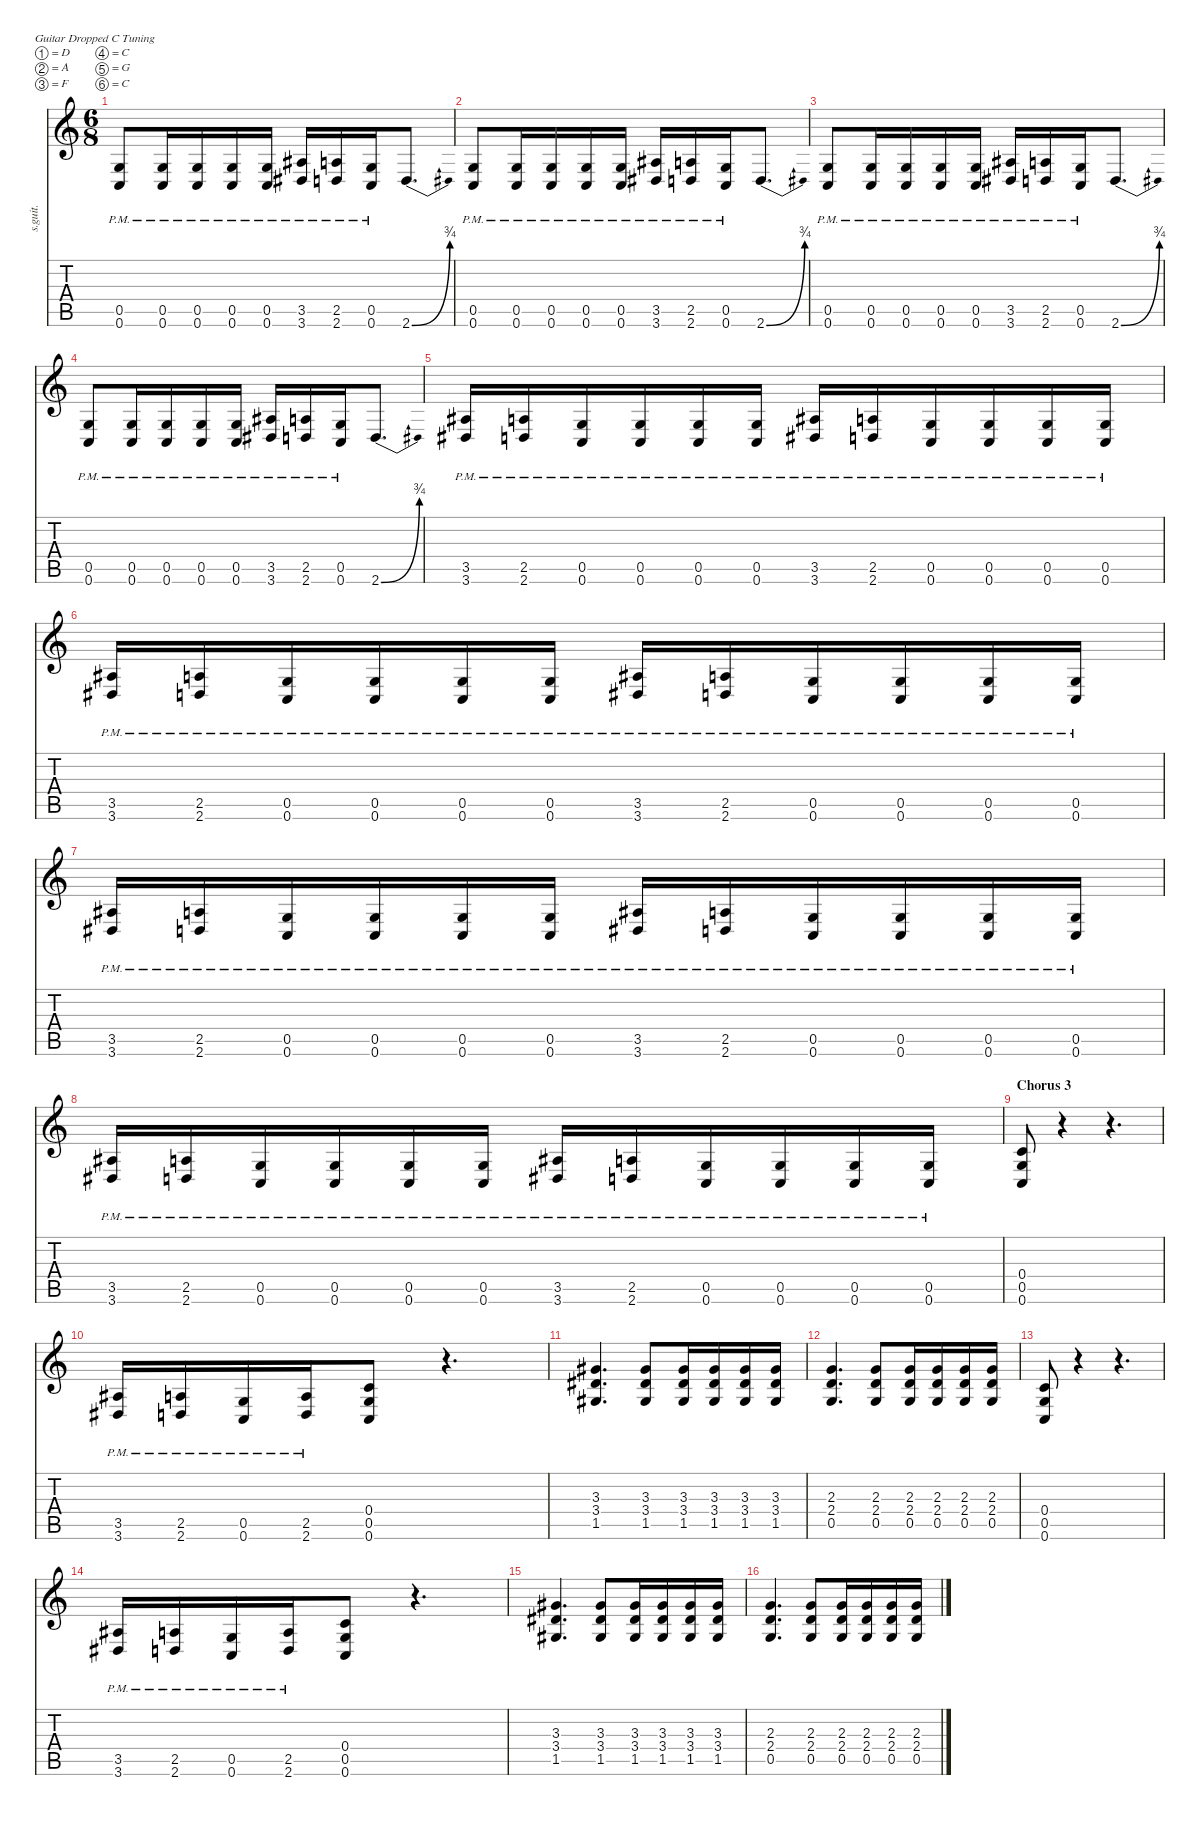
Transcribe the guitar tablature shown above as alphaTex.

\defaultSystemsLayout 4
\hideDynamics
\bracketExtendMode nobrackets
\track ("Daron Malakian" "s.guit.") {instrument distortionguitar}
\staff {score tabs}
\tuning (D4 A3 F3 C3 G2 C2)
\ts (6 8)
\tempo (123 hide)
\clef g2
\ks c
(0.5{pm} 0.6{pm}).8{lyrics (0 "") lyrics (1 "") lyrics (2 "") lyrics (3 "") lyrics (4 "") dy f} (0.5{pm} 0.6{pm}).16{lyrics (0 "") lyrics (1 "") lyrics (2 "") lyrics (3 "") lyrics (4 "")} (0.5{pm} 0.6{pm}).16{lyrics (0 "") lyrics (1 "") lyrics (2 "") lyrics (3 "") lyrics (4 "")} (0.5{pm} 0.6{pm}).16{lyrics (0 "") lyrics (1 "") lyrics (2 "") lyrics (3 "") lyrics (4 "")} (0.5{pm} 0.6{pm}).16{lyrics (0 "") lyrics (1 "") lyrics (2 "") lyrics (3 "") lyrics (4 "")} (3.5{pm acc #} 3.6{pm acc #}).16{lyrics (0 "") lyrics (1 "") lyrics (2 "") lyrics (3 "") lyrics (4 "")} (2.5{pm} 2.6{pm}).16{lyrics (0 "") lyrics (1 "") lyrics (2 "") lyrics (3 "") lyrics (4 "")} (0.5{pm} 0.6{pm}).16{lyrics (0 "") lyrics (1 "") lyrics (2 "") lyrics (3 "") lyrics (4 "")} 2.6{be (bend 0 0 15 3)}.8{d lyrics (0 "") lyrics (1 "") lyrics (2 "") lyrics (3 "") lyrics (4 "")} |
(0.5{pm} 0.6{pm}).8{lyrics (0 "") lyrics (1 "") lyrics (2 "") lyrics (3 "") lyrics (4 "")} (0.5{pm} 0.6{pm}).16{lyrics (0 "") lyrics (1 "") lyrics (2 "") lyrics (3 "") lyrics (4 "")} (0.5{pm} 0.6{pm}).16{lyrics (0 "") lyrics (1 "") lyrics (2 "") lyrics (3 "") lyrics (4 "")} (0.5{pm} 0.6{pm}).16{lyrics (0 "") lyrics (1 "") lyrics (2 "") lyrics (3 "") lyrics (4 "")} (0.5{pm} 0.6{pm}).16{lyrics (0 "") lyrics (1 "") lyrics (2 "") lyrics (3 "") lyrics (4 "")} (3.5{pm acc #} 3.6{pm acc #}).16{lyrics (0 "") lyrics (1 "") lyrics (2 "") lyrics (3 "") lyrics (4 "")} (2.5{pm} 2.6{pm}).16{lyrics (0 "") lyrics (1 "") lyrics (2 "") lyrics (3 "") lyrics (4 "")} (0.5{pm} 0.6{pm}).16{lyrics (0 "") lyrics (1 "") lyrics (2 "") lyrics (3 "") lyrics (4 "")} 2.6{be (bend 0 0 15 3)}.8{d lyrics (0 "") lyrics (1 "") lyrics (2 "") lyrics (3 "") lyrics (4 "")} |
(0.5{pm} 0.6{pm}).8{lyrics (0 "") lyrics (1 "") lyrics (2 "") lyrics (3 "") lyrics (4 "")} (0.5{pm} 0.6{pm}).16{lyrics (0 "") lyrics (1 "") lyrics (2 "") lyrics (3 "") lyrics (4 "")} (0.5{pm} 0.6{pm}).16{lyrics (0 "") lyrics (1 "") lyrics (2 "") lyrics (3 "") lyrics (4 "")} (0.5{pm} 0.6{pm}).16{lyrics (0 "") lyrics (1 "") lyrics (2 "") lyrics (3 "") lyrics (4 "")} (0.5{pm} 0.6{pm}).16{lyrics (0 "") lyrics (1 "") lyrics (2 "") lyrics (3 "") lyrics (4 "")} (3.5{pm acc #} 3.6{pm acc #}).16{lyrics (0 "") lyrics (1 "") lyrics (2 "") lyrics (3 "") lyrics (4 "")} (2.5{pm} 2.6{pm}).16{lyrics (0 "") lyrics (1 "") lyrics (2 "") lyrics (3 "") lyrics (4 "")} (0.5{pm} 0.6{pm}).16{lyrics (0 "") lyrics (1 "") lyrics (2 "") lyrics (3 "") lyrics (4 "")} 2.6{be (bend 0 0 15 3)}.8{d lyrics (0 "") lyrics (1 "") lyrics (2 "") lyrics (3 "") lyrics (4 "")} |
(0.5{pm} 0.6{pm}).8{lyrics (0 "") lyrics (1 "") lyrics (2 "") lyrics (3 "") lyrics (4 "")} (0.5{pm} 0.6{pm}).16{lyrics (0 "") lyrics (1 "") lyrics (2 "") lyrics (3 "") lyrics (4 "")} (0.5{pm} 0.6{pm}).16{lyrics (0 "") lyrics (1 "") lyrics (2 "") lyrics (3 "") lyrics (4 "")} (0.5{pm} 0.6{pm}).16{lyrics (0 "") lyrics (1 "") lyrics (2 "") lyrics (3 "") lyrics (4 "")} (0.5{pm} 0.6{pm}).16{lyrics (0 "") lyrics (1 "") lyrics (2 "") lyrics (3 "") lyrics (4 "")} (3.5{pm acc #} 3.6{pm acc #}).16{lyrics (0 "") lyrics (1 "") lyrics (2 "") lyrics (3 "") lyrics (4 "")} (2.5{pm} 2.6{pm}).16{lyrics (0 "") lyrics (1 "") lyrics (2 "") lyrics (3 "") lyrics (4 "")} (0.5{pm} 0.6{pm}).16{lyrics (0 "") lyrics (1 "") lyrics (2 "") lyrics (3 "") lyrics (4 "")} 2.6{be (bend 0 0 15 3)}.8{d lyrics (0 "") lyrics (1 "") lyrics (2 "") lyrics (3 "") lyrics (4 "")} |
(3.5{pm acc #} 3.6{pm acc #}).16{lyrics (0 "") lyrics (1 "") lyrics (2 "") lyrics (3 "") lyrics (4 "")} (2.5{pm} 2.6{pm}).16{lyrics (0 "") lyrics (1 "") lyrics (2 "") lyrics (3 "") lyrics (4 "")} (0.5{pm} 0.6{pm}).16{lyrics (0 "") lyrics (1 "") lyrics (2 "") lyrics (3 "") lyrics (4 "")} (0.5{pm} 0.6{pm}).16{lyrics (0 "") lyrics (1 "") lyrics (2 "") lyrics (3 "") lyrics (4 "")} (0.5{pm} 0.6{pm}).16{lyrics (0 "") lyrics (1 "") lyrics (2 "") lyrics (3 "") lyrics (4 "")} (0.5{pm} 0.6{pm}).16{lyrics (0 "") lyrics (1 "") lyrics (2 "") lyrics (3 "") lyrics (4 "")} (3.5{pm acc #} 3.6{pm acc #}).16{lyrics (0 "") lyrics (1 "") lyrics (2 "") lyrics (3 "") lyrics (4 "")} (2.5{pm} 2.6{pm}).16{lyrics (0 "") lyrics (1 "") lyrics (2 "") lyrics (3 "") lyrics (4 "")} (0.5{pm} 0.6{pm}).16{lyrics (0 "") lyrics (1 "") lyrics (2 "") lyrics (3 "") lyrics (4 "")} (0.5{pm} 0.6{pm}).16{lyrics (0 "") lyrics (1 "") lyrics (2 "") lyrics (3 "") lyrics (4 "")} (0.5{pm} 0.6{pm}).16{lyrics (0 "") lyrics (1 "") lyrics (2 "") lyrics (3 "") lyrics (4 "")} (0.5{pm} 0.6{pm}).16{lyrics (0 "") lyrics (1 "") lyrics (2 "") lyrics (3 "") lyrics (4 "")} |
(3.5{pm acc #} 3.6{pm acc #}).16{lyrics (0 "") lyrics (1 "") lyrics (2 "") lyrics (3 "") lyrics (4 "")} (2.5{pm} 2.6{pm}).16{lyrics (0 "") lyrics (1 "") lyrics (2 "") lyrics (3 "") lyrics (4 "")} (0.5{pm} 0.6{pm}).16{lyrics (0 "") lyrics (1 "") lyrics (2 "") lyrics (3 "") lyrics (4 "")} (0.5{pm} 0.6{pm}).16{lyrics (0 "") lyrics (1 "") lyrics (2 "") lyrics (3 "") lyrics (4 "")} (0.5{pm} 0.6{pm}).16{lyrics (0 "") lyrics (1 "") lyrics (2 "") lyrics (3 "") lyrics (4 "")} (0.5{pm} 0.6{pm}).16{lyrics (0 "") lyrics (1 "") lyrics (2 "") lyrics (3 "") lyrics (4 "")} (3.5{pm acc #} 3.6{pm acc #}).16{lyrics (0 "") lyrics (1 "") lyrics (2 "") lyrics (3 "") lyrics (4 "")} (2.5{pm} 2.6{pm}).16{lyrics (0 "") lyrics (1 "") lyrics (2 "") lyrics (3 "") lyrics (4 "")} (0.5{pm} 0.6{pm}).16{lyrics (0 "") lyrics (1 "") lyrics (2 "") lyrics (3 "") lyrics (4 "")} (0.5{pm} 0.6{pm}).16{lyrics (0 "") lyrics (1 "") lyrics (2 "") lyrics (3 "") lyrics (4 "")} (0.5{pm} 0.6{pm}).16{lyrics (0 "") lyrics (1 "") lyrics (2 "") lyrics (3 "") lyrics (4 "")} (0.5{pm} 0.6{pm}).16{lyrics (0 "") lyrics (1 "") lyrics (2 "") lyrics (3 "") lyrics (4 "")} |
(3.5{pm acc #} 3.6{pm acc #}).16{lyrics (0 "") lyrics (1 "") lyrics (2 "") lyrics (3 "") lyrics (4 "")} (2.5{pm} 2.6{pm}).16{lyrics (0 "") lyrics (1 "") lyrics (2 "") lyrics (3 "") lyrics (4 "")} (0.5{pm} 0.6{pm}).16{lyrics (0 "") lyrics (1 "") lyrics (2 "") lyrics (3 "") lyrics (4 "")} (0.5{pm} 0.6{pm}).16{lyrics (0 "") lyrics (1 "") lyrics (2 "") lyrics (3 "") lyrics (4 "")} (0.5{pm} 0.6{pm}).16{lyrics (0 "") lyrics (1 "") lyrics (2 "") lyrics (3 "") lyrics (4 "")} (0.5{pm} 0.6{pm}).16{lyrics (0 "") lyrics (1 "") lyrics (2 "") lyrics (3 "") lyrics (4 "")} (3.5{pm acc #} 3.6{pm acc #}).16{lyrics (0 "") lyrics (1 "") lyrics (2 "") lyrics (3 "") lyrics (4 "")} (2.5{pm} 2.6{pm}).16{lyrics (0 "") lyrics (1 "") lyrics (2 "") lyrics (3 "") lyrics (4 "")} (0.5{pm} 0.6{pm}).16{lyrics (0 "") lyrics (1 "") lyrics (2 "") lyrics (3 "") lyrics (4 "")} (0.5{pm} 0.6{pm}).16{lyrics (0 "") lyrics (1 "") lyrics (2 "") lyrics (3 "") lyrics (4 "")} (0.5{pm} 0.6{pm}).16{lyrics (0 "") lyrics (1 "") lyrics (2 "") lyrics (3 "") lyrics (4 "")} (0.5{pm} 0.6{pm}).16{lyrics (0 "") lyrics (1 "") lyrics (2 "") lyrics (3 "") lyrics (4 "")} |
(3.5{pm acc #} 3.6{pm acc #}).16{lyrics (0 "") lyrics (1 "") lyrics (2 "") lyrics (3 "") lyrics (4 "")} (2.5{pm} 2.6{pm}).16{lyrics (0 "") lyrics (1 "") lyrics (2 "") lyrics (3 "") lyrics (4 "")} (0.5{pm} 0.6{pm}).16{lyrics (0 "") lyrics (1 "") lyrics (2 "") lyrics (3 "") lyrics (4 "")} (0.5{pm} 0.6{pm}).16{lyrics (0 "") lyrics (1 "") lyrics (2 "") lyrics (3 "") lyrics (4 "")} (0.5{pm} 0.6{pm}).16{lyrics (0 "") lyrics (1 "") lyrics (2 "") lyrics (3 "") lyrics (4 "")} (0.5{pm} 0.6{pm}).16{lyrics (0 "") lyrics (1 "") lyrics (2 "") lyrics (3 "") lyrics (4 "")} (3.5{pm acc #} 3.6{pm acc #}).16{lyrics (0 "") lyrics (1 "") lyrics (2 "") lyrics (3 "") lyrics (4 "")} (2.5{pm} 2.6{pm}).16{lyrics (0 "") lyrics (1 "") lyrics (2 "") lyrics (3 "") lyrics (4 "")} (0.5{pm} 0.6{pm}).16{lyrics (0 "") lyrics (1 "") lyrics (2 "") lyrics (3 "") lyrics (4 "")} (0.5{pm} 0.6{pm}).16{lyrics (0 "") lyrics (1 "") lyrics (2 "") lyrics (3 "") lyrics (4 "")} (0.5{pm} 0.6{pm}).16{lyrics (0 "") lyrics (1 "") lyrics (2 "") lyrics (3 "") lyrics (4 "")} (0.5{pm} 0.6{pm}).16{lyrics (0 "") lyrics (1 "") lyrics (2 "") lyrics (3 "") lyrics (4 "")} |
\section ("" "Chorus 3")
\tempo (120 hide)
(0.4 0.5 0.6).8{lyrics (0 "") lyrics (1 "") lyrics (2 "") lyrics (3 "") lyrics (4 "")} r.4 r.4{d} |
(3.5{pm acc #} 3.6{pm acc #}).16{lyrics (0 "") lyrics (1 "") lyrics (2 "") lyrics (3 "") lyrics (4 "")} (2.5{pm} 2.6{pm}).16{lyrics (0 "") lyrics (1 "") lyrics (2 "") lyrics (3 "") lyrics (4 "")} (0.5{pm} 0.6{pm}).16{lyrics (0 "") lyrics (1 "") lyrics (2 "") lyrics (3 "") lyrics (4 "")} (2.5{pm} 2.6{pm}).16{lyrics (0 "") lyrics (1 "") lyrics (2 "") lyrics (3 "") lyrics (4 "")} (0.4 0.5 0.6).8{lyrics (0 "") lyrics (1 "") lyrics (2 "") lyrics (3 "") lyrics (4 "")} r.4{d} |
(3.3{acc #} 3.4{acc #} 1.5{acc #}).4{d lyrics (0 "") lyrics (1 "") lyrics (2 "") lyrics (3 "") lyrics (4 "")} (3.3{acc #} 3.4{acc #} 1.5{acc #}).8{lyrics (0 "") lyrics (1 "") lyrics (2 "") lyrics (3 "") lyrics (4 "")} (3.3{acc #} 3.4{acc #} 1.5{acc #}).16{lyrics (0 "") lyrics (1 "") lyrics (2 "") lyrics (3 "") lyrics (4 "")} (3.3{acc #} 3.4{acc #} 1.5{acc #}).16{lyrics (0 "") lyrics (1 "") lyrics (2 "") lyrics (3 "") lyrics (4 "")} (3.3{acc #} 3.4{acc #} 1.5{acc #}).16{lyrics (0 "") lyrics (1 "") lyrics (2 "") lyrics (3 "") lyrics (4 "")} (3.3{acc #} 3.4{acc #} 1.5{acc #}).16{lyrics (0 "") lyrics (1 "") lyrics (2 "") lyrics (3 "") lyrics (4 "")} |
(2.3 2.4 0.5).4{d lyrics (0 "") lyrics (1 "") lyrics (2 "") lyrics (3 "") lyrics (4 "")} (2.3 2.4 0.5).8{lyrics (0 "") lyrics (1 "") lyrics (2 "") lyrics (3 "") lyrics (4 "")} (2.3 2.4 0.5).16{lyrics (0 "") lyrics (1 "") lyrics (2 "") lyrics (3 "") lyrics (4 "")} (2.3 2.4 0.5).16{lyrics (0 "") lyrics (1 "") lyrics (2 "") lyrics (3 "") lyrics (4 "")} (2.3 2.4 0.5).16{lyrics (0 "") lyrics (1 "") lyrics (2 "") lyrics (3 "") lyrics (4 "")} (2.3 2.4 0.5).16{lyrics (0 "") lyrics (1 "") lyrics (2 "") lyrics (3 "") lyrics (4 "")} |
(0.4 0.5 0.6).8{lyrics (0 "") lyrics (1 "") lyrics (2 "") lyrics (3 "") lyrics (4 "")} r.4 r.4{d} |
(3.5{pm acc #} 3.6{pm acc #}).16{lyrics (0 "") lyrics (1 "") lyrics (2 "") lyrics (3 "") lyrics (4 "")} (2.5{pm} 2.6{pm}).16{lyrics (0 "") lyrics (1 "") lyrics (2 "") lyrics (3 "") lyrics (4 "")} (0.5{pm} 0.6{pm}).16{lyrics (0 "") lyrics (1 "") lyrics (2 "") lyrics (3 "") lyrics (4 "")} (2.5{pm} 2.6{pm}).16{lyrics (0 "") lyrics (1 "") lyrics (2 "") lyrics (3 "") lyrics (4 "")} (0.4 0.5 0.6).8{lyrics (0 "") lyrics (1 "") lyrics (2 "") lyrics (3 "") lyrics (4 "")} r.4{d} |
(3.3{acc #} 3.4{acc #} 1.5{acc #}).4{d lyrics (0 "") lyrics (1 "") lyrics (2 "") lyrics (3 "") lyrics (4 "")} (3.3{acc #} 3.4{acc #} 1.5{acc #}).8{lyrics (0 "") lyrics (1 "") lyrics (2 "") lyrics (3 "") lyrics (4 "")} (3.3{acc #} 3.4{acc #} 1.5{acc #}).16{lyrics (0 "") lyrics (1 "") lyrics (2 "") lyrics (3 "") lyrics (4 "")} (3.3{acc #} 3.4{acc #} 1.5{acc #}).16{lyrics (0 "") lyrics (1 "") lyrics (2 "") lyrics (3 "") lyrics (4 "")} (3.3{acc #} 3.4{acc #} 1.5{acc #}).16{lyrics (0 "") lyrics (1 "") lyrics (2 "") lyrics (3 "") lyrics (4 "")} (3.3{acc #} 3.4{acc #} 1.5{acc #}).16{lyrics (0 "") lyrics (1 "") lyrics (2 "") lyrics (3 "") lyrics (4 "")} |
(2.3 2.4 0.5).4{d lyrics (0 "") lyrics (1 "") lyrics (2 "") lyrics (3 "") lyrics (4 "")} (2.3 2.4 0.5).8{lyrics (0 "") lyrics (1 "") lyrics (2 "") lyrics (3 "") lyrics (4 "")} (2.3 2.4 0.5).16{lyrics (0 "") lyrics (1 "") lyrics (2 "") lyrics (3 "") lyrics (4 "")} (2.3 2.4 0.5).16{lyrics (0 "") lyrics (1 "") lyrics (2 "") lyrics (3 "") lyrics (4 "")} (2.3 2.4 0.5).16{lyrics (0 "") lyrics (1 "") lyrics (2 "") lyrics (3 "") lyrics (4 "")} (2.3 2.4 0.5).16{lyrics (0 "") lyrics (1 "") lyrics (2 "") lyrics (3 "") lyrics (4 "")}
